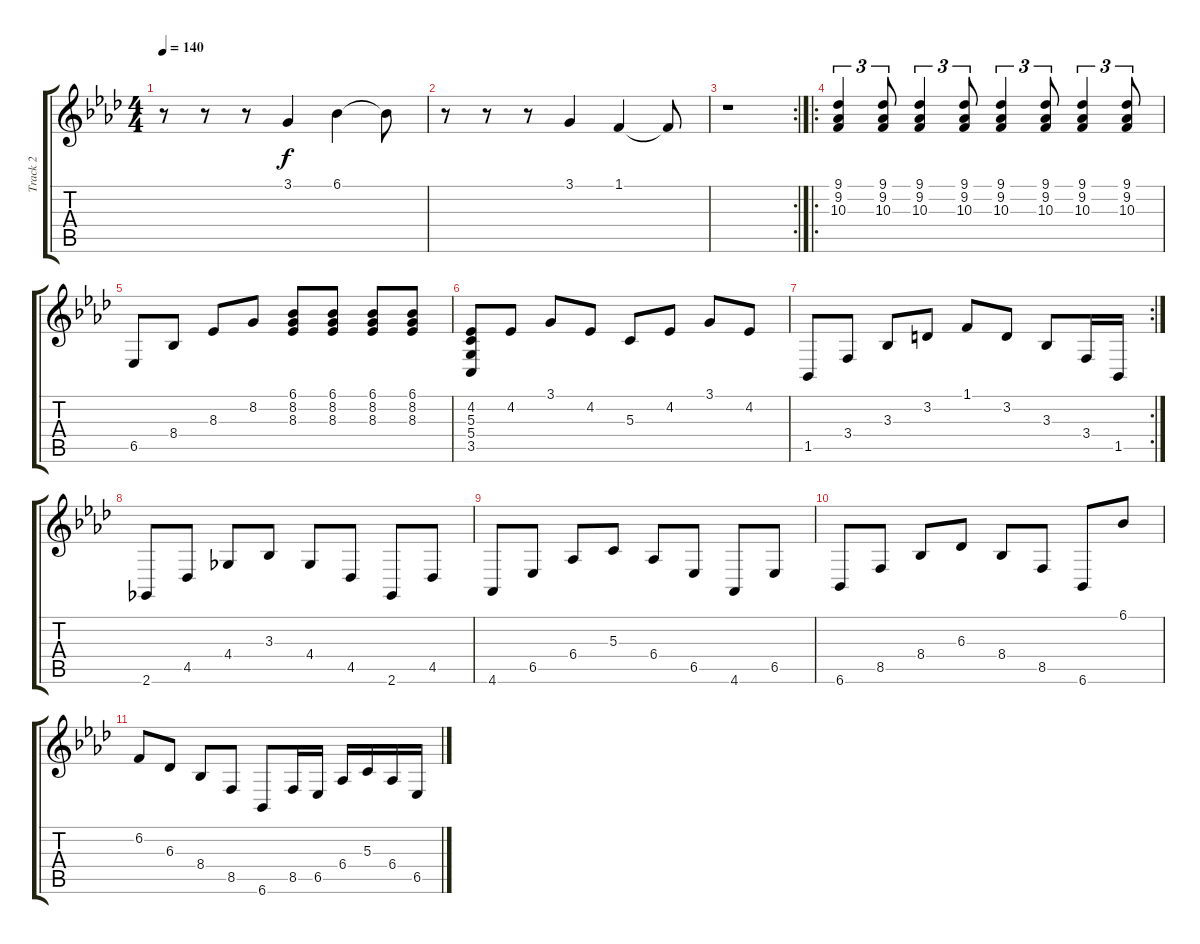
\track ("Track 2" "Track 2") {instrument synthbrass1}
\staff {score tabs}
\tuning (E4 B3 G3 D3 A2 E2) {hide}
\ts (4 4)
\tempo 140
\clef g2
\ks fminor
r.8{dy f} r.8 r.8 3.1.4 6.1.4 6.1{t}.8 |
r.8 r.8 r.8 3.1.4 1.1.4 1.1{t}.8 |
\rc 2
r.1 |
\ro
(9.1 9.2 10.3).4{tu (3 2) volume 7 instrument electricgrandpiano} (9.1 9.2 10.3).8{tu (3 2) instrument electricgrandpiano} (9.1 9.2 10.3).4{tu (3 2) instrument electricgrandpiano} (9.1 9.2 10.3).8{tu (3 2) instrument electricgrandpiano} (9.1 9.2 10.3).4{tu (3 2) instrument electricgrandpiano} (9.1 9.2 10.3).8{tu (3 2) instrument electricgrandpiano} (9.1 9.2 10.3).4{tu (3 2) instrument electricgrandpiano} (9.1 9.2 10.3).8{tu (3 2) instrument electricgrandpiano} |
6.5.8 8.4.8 8.3.8 8.2.8 (6.1 8.2 8.3).8 (6.1 8.2 8.3).8 (6.1 8.2 8.3).8 (6.1 8.2 8.3).8 |
(4.2 5.3 5.4 3.5).8 4.2.8 3.1.8 4.2.8 5.3.8 4.2.8 3.1.8 4.2.8 |
\rc 2
1.5.8 3.4.8 3.3.8 3.2.8 1.1.8 3.2.8 3.3.8 3.4.16 1.5.16 |
2.6.8{volume 0} 4.5.8 4.4.8 3.3.8 4.4.8 4.5.8 2.6.8 4.5.8 |
4.6.8 6.5.8 6.4.8 5.3.8 6.4.8 6.5.8 4.6.8 6.5.8 |
6.6.8 8.5.8 8.4.8 6.3.8 8.4.8 8.5.8 6.6.8 6.1.8 |
6.2.8 6.3.8 8.4.8 8.5.8 6.6.8 8.5.16 6.5.16 6.4.16 5.3.16 6.4.16 6.5.16
